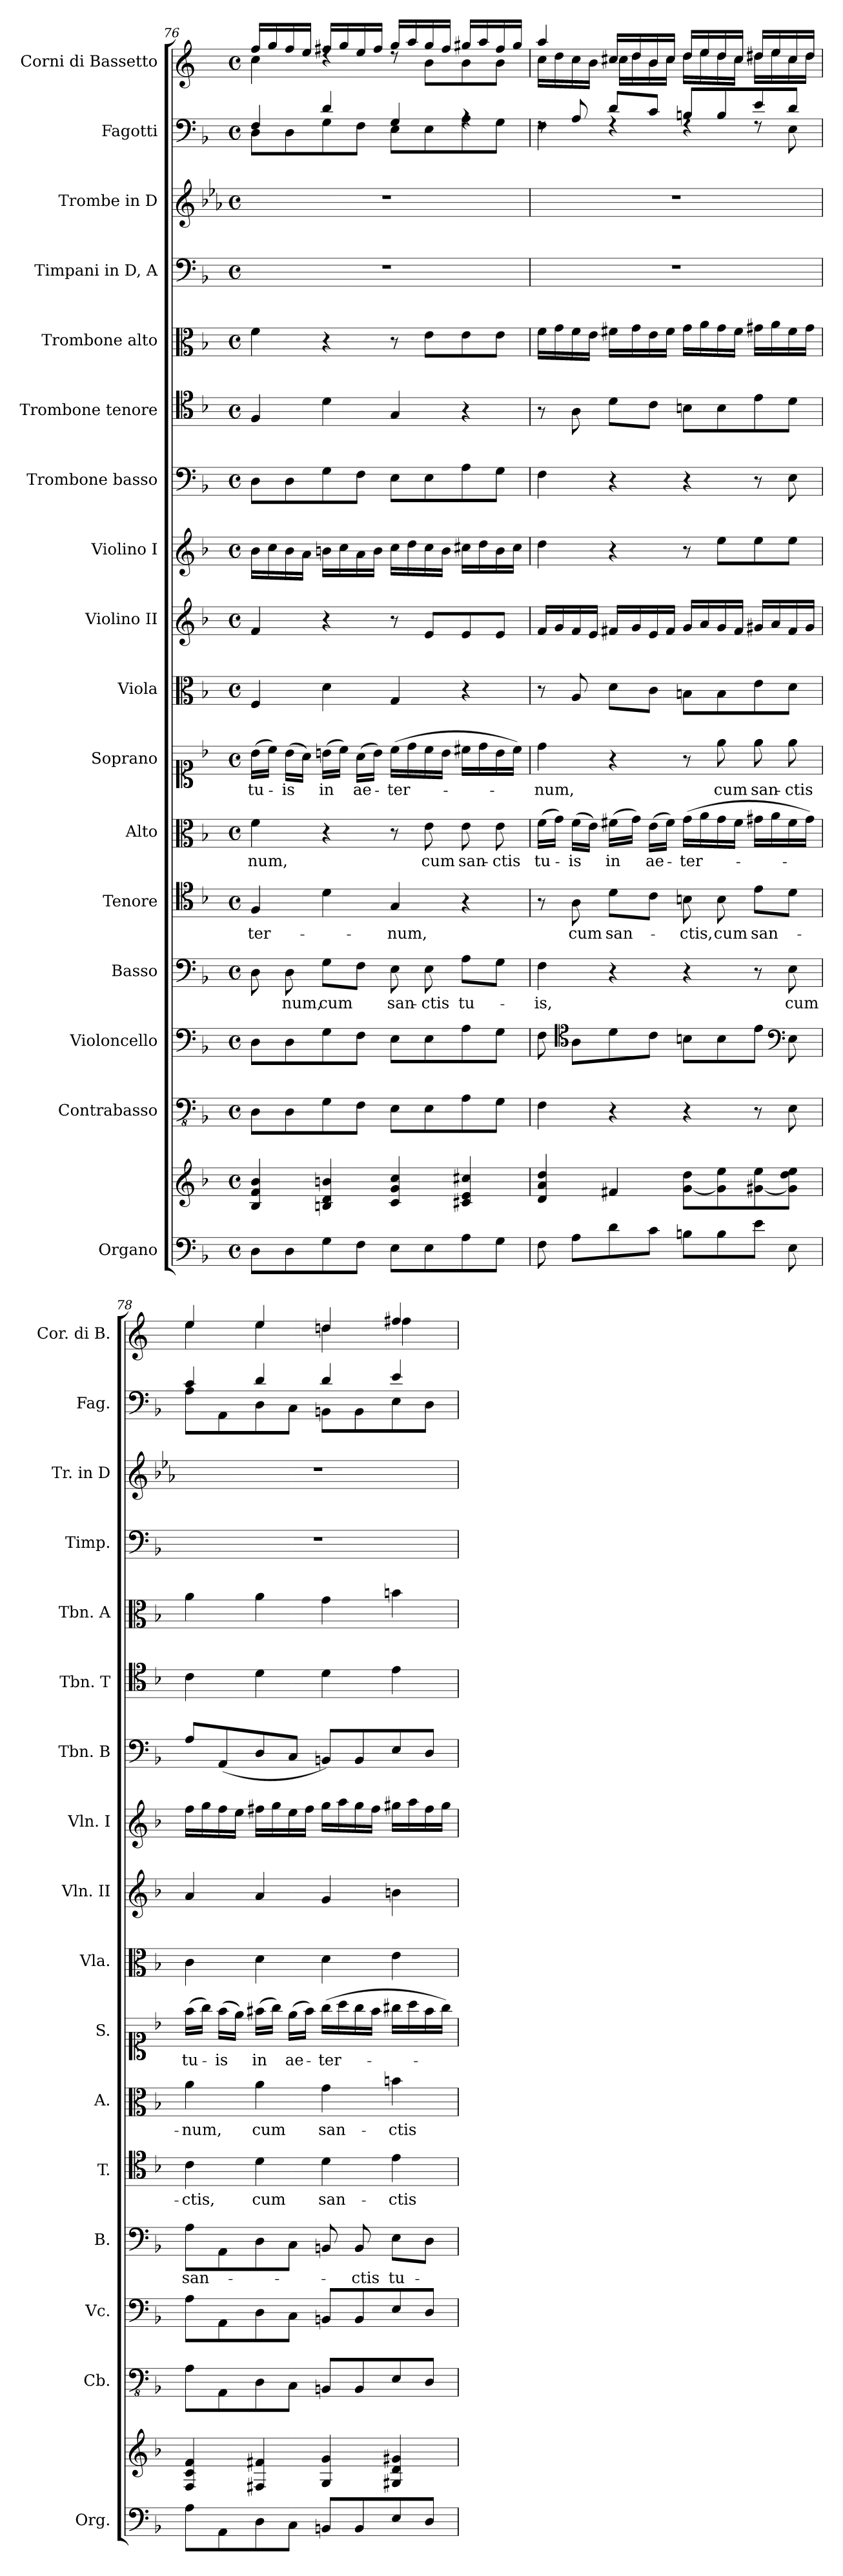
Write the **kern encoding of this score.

**kern	**kern	**kern	**kern	**kern	**text	**kern	**text	**kern	**text	**kern	**text	**kern	**kern	**kern	**kern	**kern	**kern	**kern	**kern	**kern	**kern
*part17	*part17	*part16	*part15	*part14	*part14	*part13	*part13	*part12	*part12	*part11	*part11	*part10	*part9	*part8	*part7	*part6	*part5	*part4	*part3	*part2	*part1
*staff18	*staff17	*staff16	*staff15	*staff14	*staff14	*staff13	*staff13	*staff12	*staff12	*staff11	*staff11	*staff10	*staff9	*staff8	*staff7	*staff6	*staff5	*staff4	*staff3	*staff2	*staff1
*I"Organo	*	*I"Contrabasso	*I"Violoncello	*I"Basso	*	*I"Tenore	*	*I"Alto	*	*I"Soprano	*	*I"Viola	*I"Violino II	*I"Violino I	*I"Trombone basso	*I"Trombone tenore	*I"Trombone alto	*I"Timpani in D, A	*I"Trombe in D	*I"Fagotti	*I"Corni di Bassetto
*I'Org.	*	*I'Cb.	*I'Vc.	*I'B.	*	*I'T.	*	*I'A.	*	*I'S.	*	*I'Vla.	*I'Vln. II	*I'Vln. I	*I'Tbn. B	*I'Tbn. T	*I'Tbn. A	*I'Timp.	*I'Tr. in D	*I'Fag.	*I'Cor. di B.
*clefF4	*clefG2	*clefFv4	*clefF4	*clefF4	*	*clefC4	*	*clefC3	*	*clefC1	*	*clefC3	*clefG2	*clefG2	*clefF4	*clefC4	*clefC3	*clefF4	*clefG2	*clefF4	*clefG2
*	*	*	*	*	*	*	*	*	*	*	*	*	*	*	*	*	*	*	*ITrd-1c-2	*	*ITrd1c2
*k[b-]	*k[b-]	*k[b-]	*k[b-]	*k[b-]	*	*k[b-]	*	*k[b-]	*	*k[b-]	*	*k[b-]	*k[b-]	*k[b-]	*k[b-]	*k[b-]	*k[b-]	*k[b-]	*k[b-]	*k[b-]	*k[b-e-]
*M4/4	*M4/4	*M4/4	*M4/4	*M4/4	*	*M4/4	*	*M4/4	*	*M4/4	*	*M4/4	*M4/4	*M4/4	*M4/4	*M4/4	*M4/4	*M4/4	*M4/4	*M4/4	*M4/4
*met(c)	*met(c)	*met(c)	*met(c)	*met(c)	*	*met(c)	*	*met(c)	*	*met(c)	*	*met(c)	*met(c)	*met(c)	*met(c)	*met(c)	*met(c)	*met(c)	*met(c)	*met(c)	*met(c)
=76	=76	=76	=76	=76	=76	=76	=76	=76	=76	=76	=76	=76	=76	=76	=76	=76	=76	=76	=76	=76	=76
!	!	!	!	!	!	!	!LO:LY:b	!	!LO:LY:b	!	!LO:LY:b	!	!	!	!	!	!	!	!	!	!
*	*	*	*	*	*	*	*	*	*	*	*	*	*	*	*	*	*	*	*	*^	*^
8D\L	4B-/ 4f/ 4b-/	8DD\L	8D\L	8D\	.	4F/	-ter-	4f\	-num,	(>16b-\LL	tu-	4F/	4f/	16b-\LL	8D\L	4F/	4f\	1r	1r	4F/	8D\L	16ee-/LL	4b-\
.	.	.	.	.	.	.	.	.	.	16cc\JJ)	.	.	.	16cc\	.	.	.	.	.	.	.	16ff/	.
!	!	!	!	!	!LO:LY:b	!	!	!	!	!	!LO:LY:b	!	!	!	!	!	!	!	!	!	!	!	!
8D\	.	8DD\	8D\	8D\	-num,	.	.	.	.	(>16b-\LL	-is	.	.	16b-\	8D\	.	.	.	.	.	8D\	16ee-/	.
.	.	.	.	.	.	.	.	.	.	16a\JJ)	.	.	.	16a\JJ	.	.	.	.	.	.	.	16dd/JJ	.
!	!	!	!	!	!LO:LY:b	!	!	!	!	!	!LO:LY:b	!	!	!	!	!	!	!	!	!	!	!	!
8G\	4Bn/ 4d/ 4bn/	8GG\	8G\	8G\L	cum	4d\	.	4r	.	(>16bn\LL	in	4d\	4r	16bn\LL	8G\	4d\	4r	.	.	4d/	8G\	16een/LL	4rdd
.	.	.	.	.	.	.	.	.	.	16cc\JJ)	.	.	.	16cc\	.	.	.	.	.	.	.	16ff/	.
!	!	!	!	!	!	!	!	!	!	!	!LO:LY:b	!	!	!	!	!	!	!	!	!	!	!	!
8F\J	.	8FF\J	8F\J	8F\J	.	.	.	.	.	(>16a\LL	ae-	.	.	16a\	8F\J	.	.	.	.	.	8F\J	16dd/	.
.	.	.	.	.	.	.	.	.	.	16b\JJ)	.	.	.	16b\JJ	.	.	.	.	.	.	.	16ee/JJ	.
!	!	!	!	!	!LO:LY:b	!	!LO:LY:b	!	!	!	!LO:LY:b	!	!	!	!	!	!	!	!	!	!	!	!
8E\L	4c/ 4g/ 4cc/	8EE\L	8E\L	8E\	san-	4G/	-num,	8r	.	(>16cc\LL	-ter-	4G/	8r	16cc\LL	8E\L	4G/	8r	.	.	4G/	8E\L	16ff/LL	8rdd
.	.	.	.	.	.	.	.	.	.	16dd\	.	.	.	16dd\	.	.	.	.	.	.	.	16gg/	.
!	!	!	!	!	!LO:LY:b	!	!	!	!LO:LY:b	!	!	!	!	!	!	!	!	!	!	!	!	!	!
8E\	.	8EE\	8E\	8E\	-ctis	.	.	8e\	cum	16cc\	.	.	8e/L	16cc\	8E\	.	8e\L	.	.	.	8E\	16ff/	8a\L
.	.	.	.	.	.	.	.	.	.	16b\JJ	.	.	.	16b\JJ	.	.	.	.	.	.	.	16ee/JJ	.
!	!	!	!	!	!LO:LY:b	!	!	!	!LO:LY:b	!	!	!	!	!	!	!	!	!	!	!	!	!	!
8A\	4c#X/ 4e/ 4cc#X/	8AA\	8A\	8A\L	tu-	4r	.	8e\	san-	16cc#X\LL	.	4r	8e/	16cc#X\LL	8A\	4r	8e\	.	.	4rA	8A\	16ff#X/LL	8a\
.	.	.	.	.	.	.	.	.	.	16dd\	.	.	.	16dd\	.	.	.	.	.	.	.	16gg/	.
!	!	!	!	!	!	!	!	!	!LO:LY:b	!	!	!	!	!	!	!	!	!	!	!	!	!	!
8G\J	.	8GG\J	8G\J	8G\J	.	.	.	8e\	-ctis	16b\	.	.	8e/J	16b\	8G\J	.	8e\J	.	.	.	8G\J	16ee/	8a\J
.	.	.	.	.	.	.	.	.	.	16cc#\JJ)	.	.	.	16cc#\JJ	.	.	.	.	.	.	.	16ff#/JJ	.
!!LO:PB:g=z	!!
=77	=77	=77	=77	=77	=77	=77	=77	=77	=77	=77	=77	=77	=77	=77	=77	=77	=77	=77	=77	=77	=77	=77	=77
!	!	!	!	!	!LO:LY:b	!	!	!	!LO:LY:b	!	!LO:LY:b	!	!	!	!	!	!	!	!	!	!	!	!
8F\	4d/ 4a/ 4dd/	4FF\	8F\	4F\	-is,	8r	.	(>16f\LL	tu-	4dd\	-num,	8r	16f/LL	4dd\	4F\	8r	16f\LL	1r	1r	8rF	4F\	4gg/	16b-\LL
.	.	.	.	.	.	.	.	16g\JJ)	.	.	.	.	16g/	.	.	.	16g\	.	.	.	.	.	16cc\
*	*	*	*clefC4	*	*	*	*	*	*	*	*	*	*	*	*	*	*	*	*	*	*	*	*
!	!	!	!	!	!	!	!LO:LY:b	!	!LO:LY:b	!	!	!	!	!	!	!	!	!	!	!	!	!	!
8A\L	.	.	8A\L	.	.	8A\	cum	(>16f\LL	-is	.	.	8A/	16f/	.	.	8A\	16f\	.	.	8A/	.	.	16b-\
.	.	.	.	.	.	.	.	16e\JJ)	.	.	.	.	16e/JJ	.	.	.	16e\JJ	.	.	.	.	.	16a\JJ
!	!	!	!	!	!	!	!LO:LY:b	!	!LO:LY:b	!	!	!	!	!	!	!	!	!	!	!	!	!	!
8d\	4f#X/	4r	8d\	4r	.	8d\L	san-	(>16f#X\LL	in	4r	.	8d\L	16f#X/LL	4r	4r	8d\L	16f#X\LL	.	.	8d/L	4rF	16bn/LL	16b\LL
.	.	.	.	.	.	.	.	16g\JJ)	.	.	.	.	16g/	.	.	.	16g\	.	.	.	.	16cc/	16cc\
!	!	!	!	!	!	!	!	!	!LO:LY:b	!	!	!	!	!	!	!	!	!	!	!	!	!	!
8c\J	.	.	8c\J	.	.	8c\J	.	(>16e\LL	ae-	.	.	8c\J	16e/	.	.	8c\J	16e\	.	.	8c/J	.	16a/	16a\
.	.	.	.	.	.	.	.	16f#\JJ)	.	.	.	.	16f#/JJ	.	.	.	16f#\JJ	.	.	.	.	16b/JJ	16b\JJ
!	!	!	!	!	!	!	!LO:LY:b	!	!LO:LY:b	!	!	!	!	!	!	!	!	!	!	!	!	!	!
8Bn\L	[8g\ 8dd\L	4r	8Bn\L	4r	.	8Bn\	-ctis,	(>16g\LL	-ter-	8r	.	8Bn\L	16g/LL	8r	4r	8Bn\L	16g\LL	.	.	8Bn/L	4rF	16cc/LL	16cc\LL
.	.	.	.	.	.	.	.	16a\	.	.	.	.	16a/	.	.	.	16a\	.	.	.	.	16dd/	16dd\
!	!	!	!	!	!	!	!LO:LY:b	!	!	!	!LO:LY:b	!	!	!	!	!	!	!	!	!	!	!	!
8B\	8g\] 8ee\	.	8B\	.	.	8B\	cum	16g\	.	8ee\	cum	8B\	16g/	8ee\L	.	8B\	16g\	.	.	8B/	.	16cc/	16cc\
.	.	.	.	.	.	.	.	16f#\JJ	.	.	.	.	16f#/JJ	.	.	.	16f#\JJ	.	.	.	.	16b/JJ	16b\JJ
!	!	!	!	!	!	!	!LO:LY:b	!	!	!	!LO:LY:b	!	!	!	!	!	!	!	!	!	!	!	!
8e\J	[8g#X\ 8ee\	8r	8e\J	8r	.	8e\L	san-	16g#X\LL	.	8ee\	san-	8e\	16g#X/LL	8ee\	8r	8e\	16g#X\LL	.	.	8e/	8rF	16cc#X/LL	16cc#\LL
.	.	.	.	.	.	.	.	16a\	.	.	.	.	16a/	.	.	.	16a\	.	.	.	.	16dd/	16dd\
*	*	*	*clefF4	*	*	*	*	*	*	*	*	*	*	*	*	*	*	*	*	*	*	*	*
!	!	!	!	!	!LO:LY:b	!	!	!	!	!	!LO:LY:b	!	!	!	!	!	!	!	!	!	!	!	!
8E\	8g#\] 8dd\ 8ee\J	8EE\	8E\	8E\	cum	8d\J	.	16f#\	.	8ee\	-ctis	8d\J	16f#/	8ee\J	8E\	8d\J	16f#\	.	.	8d/J	8E\	16b/	16b\
.	.	.	.	.	.	.	.	16g#\JJ)	.	.	.	.	16g#/JJ	.	.	.	16g#\JJ	.	.	.	.	16cc#/JJ	16cc#\JJ
=78	=78	=78	=78	=78	=78	=78	=78	=78	=78	=78	=78	=78	=78	=78	=78	=78	=78	=78	=78	=78	=78	=78	=78
!	!	!	!	!	!LO:LY:b	!	!LO:LY:b	!	!LO:LY:b	!	!LO:LY:b	!	!	!	!	!	!	!	!	!	!	!	!
8A\L	4F/ 4c/ 4f/	8AA\L	8A\L	8A\L	san-	4c\	-ctis,	4a\	num,	(>16ff\LL	tu-	4c\	4a/	16ff\LL	8A/L	4c\	4a\	1r	1r	4c/	8A\L	4dd/	4dd\
.	.	.	.	.	.	.	.	.	.	16gg\JJ)	.	.	.	16gg\	.	.	.	.	.	.	.	.	.
!	!	!	!	!	!	!	!	!	!	!	!LO:LY:b	!	!	!	!	!	!	!	!	!	!	!	!
8AA\	.	8AAA\	8AA\	8AA\	.	.	.	.	.	(>16ff\LL	-is	.	.	16ff\	(<8AA/	.	.	.	.	.	8AA\	.	.
.	.	.	.	.	.	.	.	.	.	16ee\JJ)	.	.	.	16ee\JJ	.	.	.	.	.	.	.	.	.
!	!	!	!	!	!	!	!LO:LY:b	!	!LO:LY:b	!	!LO:LY:b	!	!	!	!	!	!	!	!	!	!	!	!
8D\	4F#X/ 4f#X/	8DD\	8D\	8D\	.	4d\	cum	4a\	cum	(>16ff#X\LL	in	4d\	4a/	16ff#X\LL	8D/	4d\	4a\	.	.	4d/	8D\	4dd/	4dd\
.	.	.	.	.	.	.	.	.	.	16gg\JJ)	.	.	.	16gg\	.	.	.	.	.	.	.	.	.
!	!	!	!	!	!	!	!	!	!	!	!LO:LY:b	!	!	!	!	!	!	!	!	!	!	!	!
8C\J	.	8CC\J	8C\J	8C\J	.	.	.	.	.	(>16ee\LL	ae-	.	.	16ee\	8C/J	.	.	.	.	.	8C\J	.	.
.	.	.	.	.	.	.	.	.	.	16ff#\JJ)	.	.	.	16ff#\JJ	.	.	.	.	.	.	.	.	.
!	!	!	!	!	!	!	!LO:LY:b	!	!LO:LY:b	!	!LO:LY:b	!	!	!	!	!	!	!	!	!	!	!	!
8BBn/L	4G/ 4g/	8BBBn/L	8BBn/L	8BBn/	.	4d\	san-	4g\	san-	(>16gg\LL	-ter-	4d\	4g/	16gg\LL	8BBn/L)	4d\	4g\	.	.	4d/	8BBn\L	4ccn/	4cc\
.	.	.	.	.	.	.	.	.	.	16aa\	.	.	.	16aa\	.	.	.	.	.	.	.	.	.
!	!	!	!	!	!LO:LY:b	!	!	!	!	!	!	!	!	!	!	!	!	!	!	!	!	!	!
8BB/	.	8BBB/	8BB/	8BB/	-ctis	.	.	.	.	16gg\	.	.	.	16gg\	8BB/	.	.	.	.	.	8BB\	.	.
.	.	.	.	.	.	.	.	.	.	16ff#\JJ	.	.	.	16ff#\JJ	.	.	.	.	.	.	.	.	.
!	!	!	!	!	!LO:LY:b	!	!LO:LY:b	!	!LO:LY:b	!	!	!	!	!	!	!	!	!	!	!	!	!	!
8E/	4G#X/ 4d/ 4g#X/	8EE/	8E/	8E\L	tu-	4e\	-ctis	4bn\	-ctis	16gg#X\LL	.	4e\	4bn\	16gg#X\LL	8E/	4e\	4bn\	.	.	4e/	8E\	4een/	4ee\
.	.	.	.	.	.	.	.	.	.	16aa\	.	.	.	16aa\	.	.	.	.	.	.	.	.	.
8D/J	.	8DD/J	8D/J	8D\J	.	.	.	.	.	16ff#\	.	.	.	16ff#\	8D/J	.	.	.	.	.	8D\J	.	.
.	.	.	.	.	.	.	.	.	.	16gg#\JJ)	.	.	.	16gg#\JJ	.	.	.	.	.	.	.	.	.
*	*	*	*	*	*	*	*	*	*	*	*	*	*	*	*	*	*	*	*	*v	*v	*	*
*	*	*	*	*	*	*	*	*	*	*	*	*	*	*	*	*	*	*	*	*	*v	*v
=	=	=	=	=	=	=	=	=	=	=	=	=	=	=	=	=	=	=	=	=	=
*-	*-	*-	*-	*-	*-	*-	*-	*-	*-	*-	*-	*-	*-	*-	*-	*-	*-	*-	*-	*-	*-
